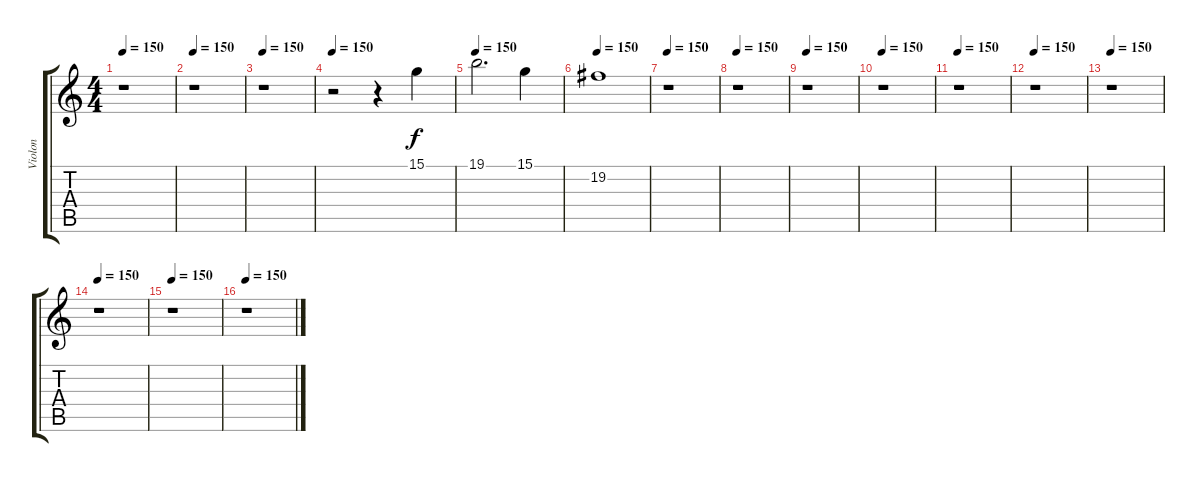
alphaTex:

\track ("Violon" "Violon") {instrument violin}
\staff {score tabs}
\tuning (E4 B3 G3 D3 A2 E2) {hide}
\ts (4 4)
\tempo 150
\clef g2
\ks c
r.1{dy f} |
\tempo 150
r.1 |
\tempo 150
r.1 |
\tempo 150
r.2 r.4 15.1.4 |
\tempo 150
19.1.2{d} 15.1.4 |
\tempo 150
19.2.1 |
\tempo 150
r.1 |
\tempo 150
r.1 |
\tempo 150
r.1 |
\tempo 150
r.1 |
\tempo 150
r.1 |
\tempo 150
r.1 |
\tempo 150
r.1 |
\tempo 150
r.1 |
\tempo 150
r.1 |
\tempo 150
r.1
